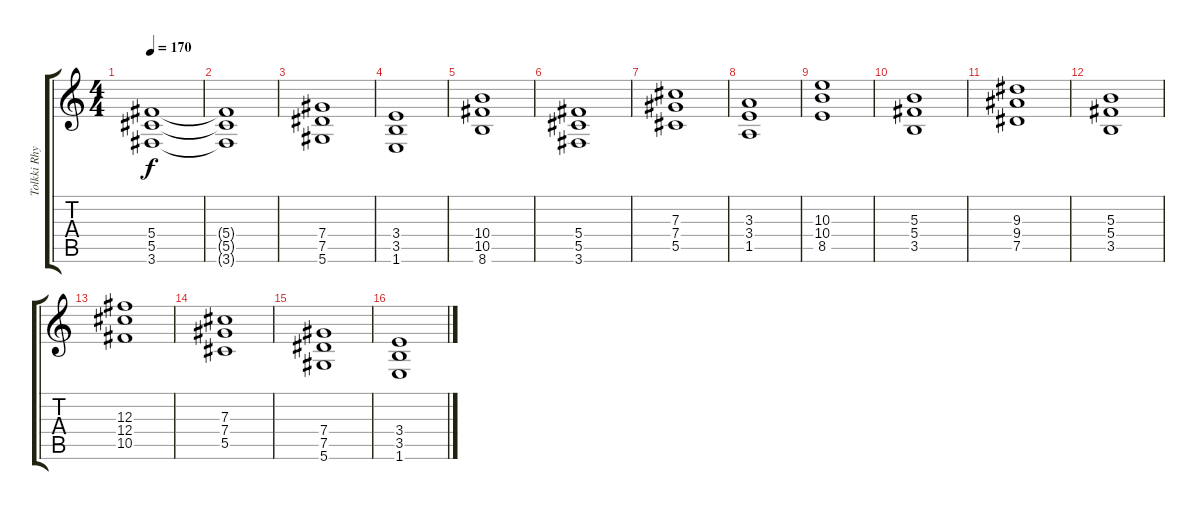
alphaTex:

\track ("Tolkki Rhythm" "Tolkki Rhy") {instrument distortionguitar}
\staff {score tabs}
\tuning (Eb4 Bb3 Gb3 Db3 Ab2 Eb2) {hide}
\ts (4 4)
\tempo 170
\clef g2
\ks c
(5.4{t} 5.5{t} 3.6{t}).1{dy f} |
(5.4{t} 5.5{t} 3.6{t}).1 |
(7.4 7.5 5.6).1{volume 10} |
(3.4 3.5 1.6).1 |
(10.4 10.5 8.6).1 |
(5.4 5.5 3.6).1 |
(7.3 7.4 5.5).1 |
(3.3 3.4 1.5).1 |
(10.3 10.4 8.5).1 |
(5.3 5.4 3.5).1 |
(9.3 9.4 7.5).1 |
(5.3 5.4 3.5).1 |
(12.3 12.4 10.5).1 |
(7.3 7.4 5.5).1 |
(7.4 7.5 5.6).1 |
(3.4 3.5 1.6).1
